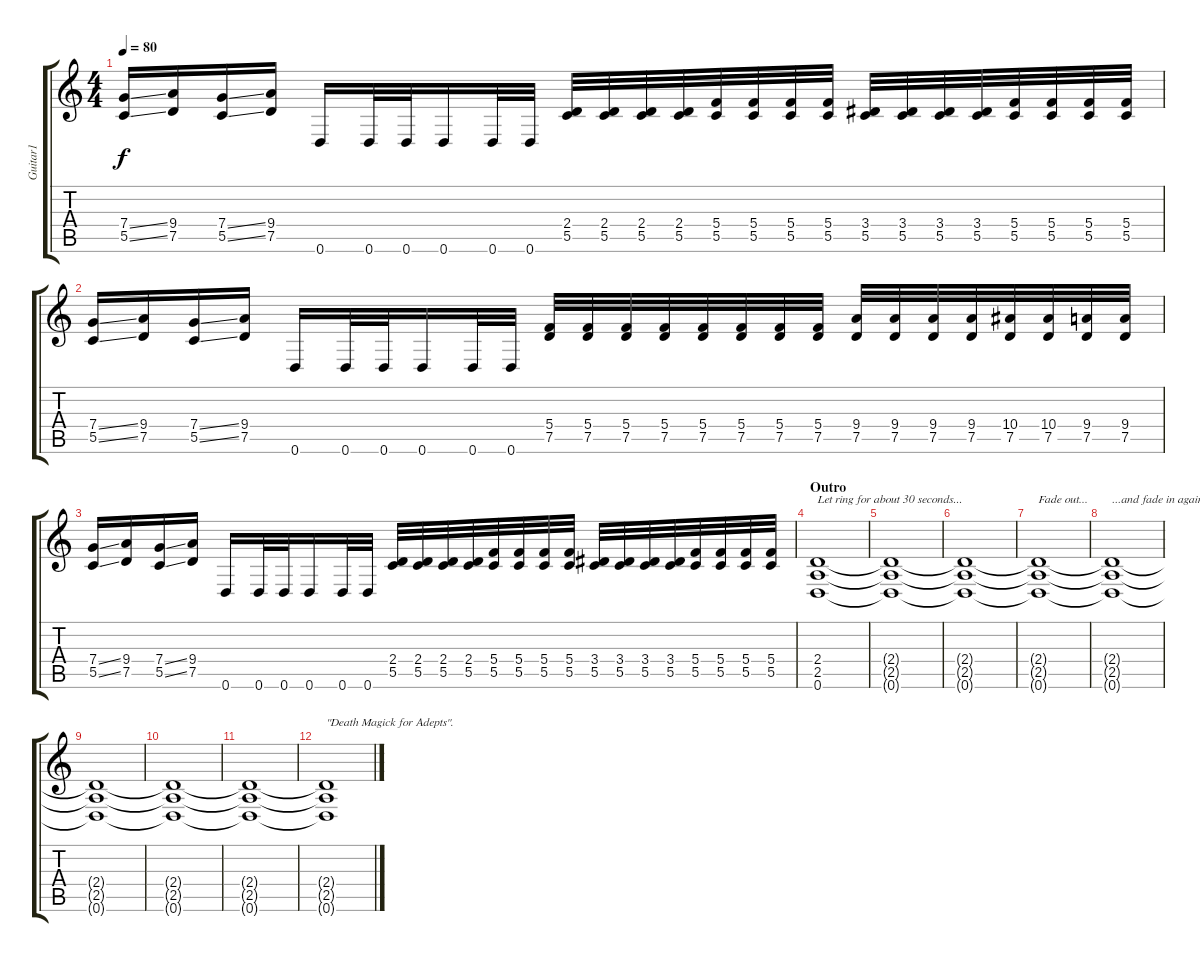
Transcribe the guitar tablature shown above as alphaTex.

\track ("Guitar1" "Guitar1") {instrument distortionguitar}
\staff {score tabs}
\tuning (D4 A3 F3 C3 G2 D2) {hide}
\ts (4 4)
\tempo 80
\clef g2
\ks c
(7.4{ss} 5.5{ss}).16{dy f} (9.4 7.5).16 (7.4{ss} 5.5{ss}).16 (9.4 7.5).16 0.6.16 0.6.32 0.6.32 0.6.16 0.6.32 0.6.32 (2.4 5.5).32 (2.4 5.5).32 (2.4 5.5).32 (2.4 5.5).32 (5.4 5.5).32 (5.4 5.5).32 (5.4 5.5).32 (5.4 5.5).32 (3.4 5.5).32 (3.4 5.5).32 (3.4 5.5).32 (3.4 5.5).32 (5.4 5.5).32 (5.4 5.5).32 (5.4 5.5).32 (5.4 5.5).32 |
(7.4{ss} 5.5{ss}).16 (9.4 7.5).16 (7.4{ss} 5.5{ss}).16 (9.4 7.5).16 0.6.16 0.6.32 0.6.32 0.6.16 0.6.32 0.6.32 (5.4 7.5).32 (5.4 7.5).32 (5.4 7.5).32 (5.4 7.5).32 (5.4 7.5).32 (5.4 7.5).32 (5.4 7.5).32 (5.4 7.5).32 (9.4 7.5).32 (9.4 7.5).32 (9.4 7.5).32 (9.4 7.5).32 (10.4 7.5).32 (10.4 7.5).32 (9.4 7.5).32 (9.4 7.5).32 |
(7.4{ss} 5.5{ss}).16 (9.4 7.5).16 (7.4{ss} 5.5{ss}).16 (9.4 7.5).16 0.6.16 0.6.32 0.6.32 0.6.16 0.6.32 0.6.32 (2.4 5.5).32 (2.4 5.5).32 (2.4 5.5).32 (2.4 5.5).32 (5.4 5.5).32 (5.4 5.5).32 (5.4 5.5).32 (5.4 5.5).32 (3.4 5.5).32 (3.4 5.5).32 (3.4 5.5).32 (3.4 5.5).32 (5.4 5.5).32 (5.4 5.5).32 (5.4 5.5).32 (5.4 5.5).32 |
\section ("" "Outro")
(2.4 2.5 0.6).1{txt "Let ring for about 30 seconds..."} |
(2.4{t} 2.5{t} 0.6{t}).1 |
(2.4{t} 2.5{t} 0.6{t}).1 |
(2.4{t} 2.5{t} 0.6{t}).1{txt "Fade out..."} |
(2.4{t} 2.5{t} 0.6{t}).1{txt "...and fade in again, Sequence to..."} |
(2.4{t} 2.5{t} 0.6{t}).1 |
(2.4{t} 2.5{t} 0.6{t}).1 |
(2.4{t} 2.5{t} 0.6{t}).1 |
(2.4{t} 2.5{t} 0.6{t}).1{txt "\"Death Magick for Adepts\"."}
